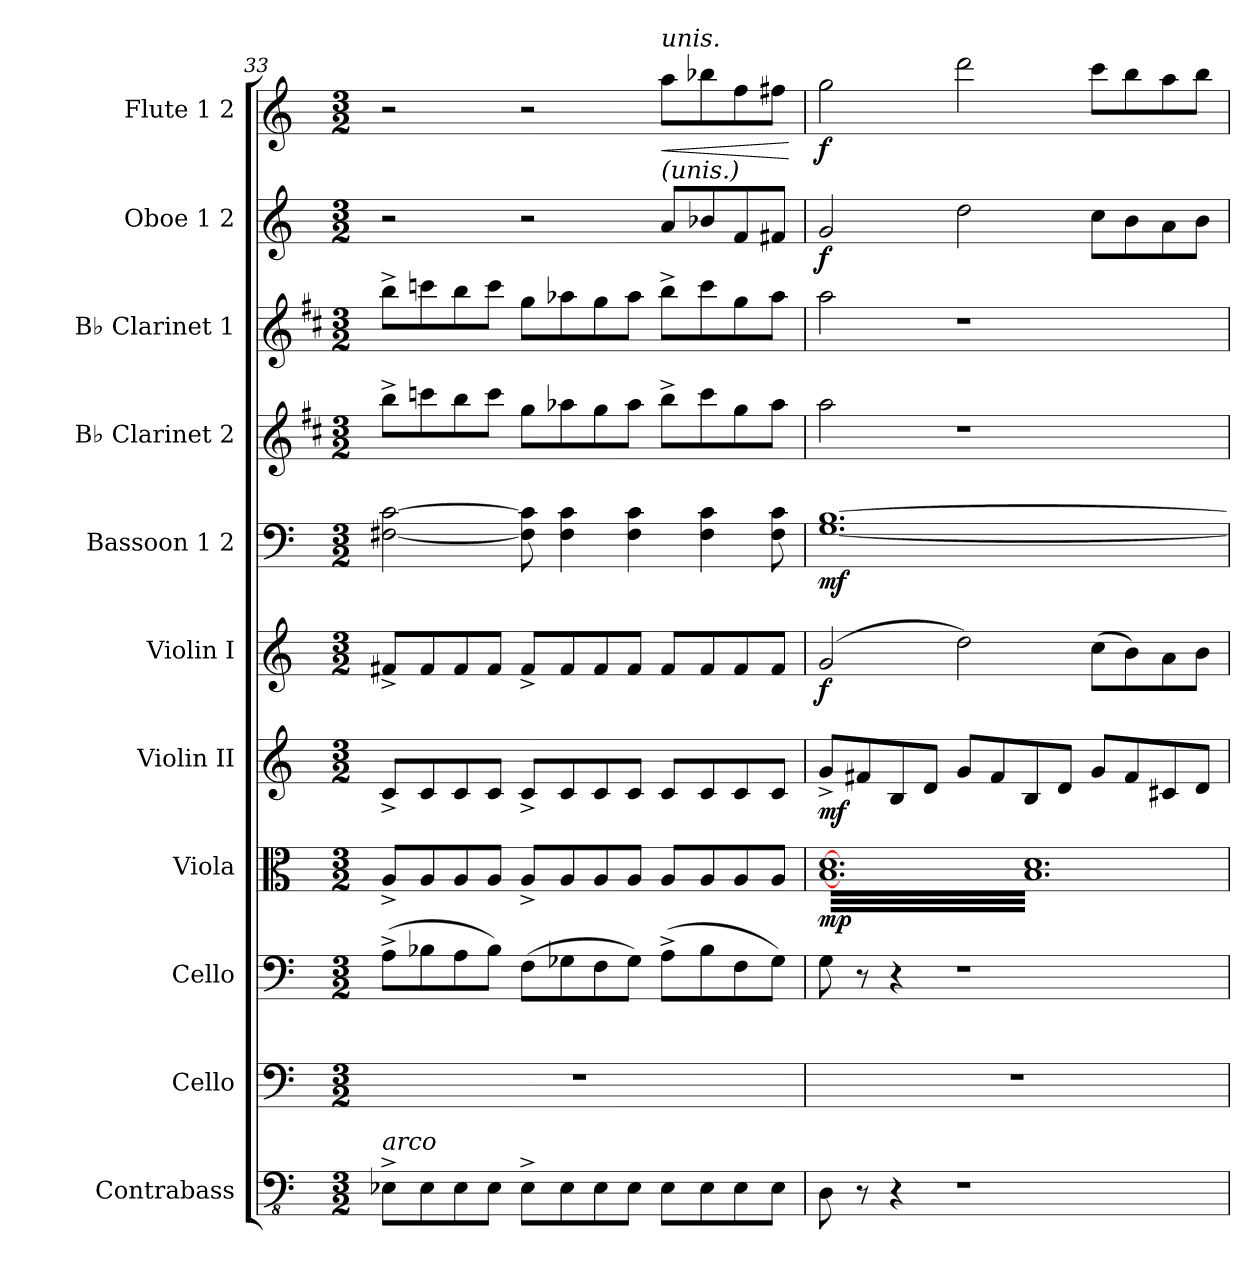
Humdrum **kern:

**kern	**kern	**kern	**kern	**dynam	**kern	**dynam	**kern	**dynam	**kern	**dynam	**kern	**kern	**kern	**dynam	**kern	**dynam
*part11	*part10	*part9	*part8	*part8	*part7	*part7	*part6	*part6	*part5	*part5	*part4	*part3	*part2	*part2	*part1	*part1
*staff11	*staff10	*staff9	*staff8	*staff8	*staff7	*staff7	*staff6	*staff6	*staff5	*staff5	*staff4	*staff3	*staff2	*staff2	*staff1	*staff1
*I"Contrabass	*I"Cello	*I"Cello	*I"Viola	*	*I"Violin II	*	*I"Violin I	*	*I"Bassoon 1               2	*	*I"B♭ Clarinet 2	*I"B♭ Clarinet 1	*I"Oboe 1           2	*	*I"Flute 1          2	*
*I'Cbs.	*I'Cl.	*I'Cl.	*I'Vla.	*	*I'Vln. 2	*	*I'Vln. I	*	*I'Bsn.	*	*I'Cl. 2	*I'Cl. 1	*I'Ob.	*	*I'Fl.	*
*clefFv4	*clefF4	*clefF4	*clefC3	*	*clefG2	*	*clefG2	*	*clefF4	*	*clefG2	*clefG2	*clefG2	*	*clefG2	*
*	*	*	*	*	*	*	*	*	*	*	*ITrd1c2	*ITrd1c2	*	*	*	*
*k[]	*k[]	*k[]	*k[]	*	*k[]	*	*k[]	*	*k[]	*	*k[]	*k[]	*k[]	*	*k[]	*
*M3/2	*M3/2	*M3/2	*M3/2	*	*M3/2	*	*M3/2	*	*M3/2	*	*M3/2	*M3/2	*M3/2	*	*M3/2	*
=33	=33	=33	=33	=33	=33	=33	=33	=33	=33	=33	=33	=33	=33	=33	=33	=33
!LO:TX:a:i:t=arco	!	!	!	!	!	!	!	!	!	!	!	!	!	!	!	!
8EE-X^\L	1.r	(8A^\L	8A^/L	.	8c^/L	.	8f#X^/L	.	[2F#X\ [2c\	.	8aa^\L	8aa^\L	2r	.	2r	.
8EE-\	.	8B-X\	8A/	.	8c/	.	8f#/	.	.	.	8bb-X\	8bb-X\	.	.	.	.
8EE-\	.	8A\	8A/	.	8c/	.	8f#/	.	.	.	8aa\	8aa\	.	.	.	.
8EE-\J	.	8B-\J)	8A/J	.	8c/J	.	8f#/J	.	.	.	8bb-\J	8bb-\J	.	.	.	.
8EE-^\L	.	(8F\L	8A^/L	.	8c^/L	.	8f#^/L	.	8F#\] 8c\]	.	8ff\L	8ff\L	2r	.	2r	.
8EE-\	.	8G-X\	8A/	.	8c/	.	8f#/	.	4F#\ 4c\	.	8gg-X\	8gg-X\	.	.	.	.
8EE-\	.	8F\	8A/	.	8c/	.	8f#/	.	.	.	8ff\	8ff\	.	.	.	.
8EE-\J	.	8G-\J)	8A/J	.	8c/J	.	8f#/J	.	4F#\ 4c\	.	8gg-\J	8gg-\J	.	.	.	.
!	!	!	!	!	!	!	!	!	!	!	!	!	!	!	!LO:TX:a:i:t=unis.	!
!	!	!	!	!	!	!	!	!	!	!	!	!	!LO:TX:a:i:t=(unis.)	!	!	!
!	!	!	!	!	!	!	!	!	!	!	!	!	!	!	!	!LO:HP:b
8EE-\L	.	(8A^\L	8A/L	.	8c/L	.	8f#/L	.	.	.	8aa^\L	8aa^\L	8a/L	.	8aa\L	<
8EE-\	.	8B-\	8A/	.	8c/	.	8f#/	.	4F#\ 4c\	.	8bb-\	8bb-\	8b-X/	.	8bb-X\	.
8EE-\	.	8F\	8A/	.	8c/	.	8f#/	.	.	.	8ff\	8ff\	8f/	.	8ff\	.
8EE-\J	.	8G-\J)	8A/J	.	8c/J	.	8f#/J	.	8F#\ 8c\	.	8gg-\J	8gg-\J	8f#X/J	.	8ff#X\J	.
.	.	.	.	.	.	.	.	.	.	.	.	.	.	.	.	[
!!LO:PB:g=z
=34	=34	=34	=34	=34	=34	=34	=34	=34	=34	=34	=34	=34	=34	=34	=34	=34
!	!	!	!LO:TX:a:i:t=div.	!	!	!	!	!	!	!	!	!	!	!	!	!
!	!	!	!	!LO:DY:b	!	!LO:DY:b	!	!LO:DY:b	!	!LO:DY:b	!	!	!	!LO:DY:b	!	!LO:DY:b
*	*	*	*tremolo	*	*	*	*	*	*	*	*	*	*	*	*	*
8DD\	1.r	8G\	[32B [32dLLL	mp	8g^/L	mf	(2g/	f	[1.G [1.B	mf	2gg\	2gg\	2g/	f	2gg\	f
.	.	.	32B 32d	.	.	.	.	.	.	.	.	.	.	.	.	.
.	.	.	32B 32d	.	.	.	.	.	.	.	.	.	.	.	.	.
.	.	.	32B 32d	.	.	.	.	.	.	.	.	.	.	.	.	.
8r	.	8r	32B 32d	.	8f#X/	.	.	.	.	.	.	.	.	.	.	.
.	.	.	32B 32d	.	.	.	.	.	.	.	.	.	.	.	.	.
.	.	.	32B 32d	.	.	.	.	.	.	.	.	.	.	.	.	.
.	.	.	32B 32d	.	.	.	.	.	.	.	.	.	.	.	.	.
4r	.	4r	32B 32d	.	8B/	.	.	.	.	.	.	.	.	.	.	.
.	.	.	32B 32d	.	.	.	.	.	.	.	.	.	.	.	.	.
.	.	.	32B 32d	.	.	.	.	.	.	.	.	.	.	.	.	.
.	.	.	32B 32d	.	.	.	.	.	.	.	.	.	.	.	.	.
.	.	.	32B 32d	.	8d/J	.	.	.	.	.	.	.	.	.	.	.
.	.	.	32B 32d	.	.	.	.	.	.	.	.	.	.	.	.	.
.	.	.	32B 32d	.	.	.	.	.	.	.	.	.	.	.	.	.
.	.	.	32B 32d	.	.	.	.	.	.	.	.	.	.	.	.	.
1r	.	1r	32B 32d	.	8g/L	.	2dd\)	.	.	.	1r	1r	2dd\	.	2ddd\	.
.	.	.	32B 32d	.	.	.	.	.	.	.	.	.	.	.	.	.
.	.	.	32B 32d	.	.	.	.	.	.	.	.	.	.	.	.	.
.	.	.	32B 32d	.	.	.	.	.	.	.	.	.	.	.	.	.
.	.	.	32B 32d	.	8f#/	.	.	.	.	.	.	.	.	.	.	.
.	.	.	32B 32d	.	.	.	.	.	.	.	.	.	.	.	.	.
.	.	.	32B 32d	.	.	.	.	.	.	.	.	.	.	.	.	.
.	.	.	32B 32d	.	.	.	.	.	.	.	.	.	.	.	.	.
.	.	.	32B 32d	.	8B/	.	.	.	.	.	.	.	.	.	.	.
.	.	.	32B 32d	.	.	.	.	.	.	.	.	.	.	.	.	.
.	.	.	32B 32d	.	.	.	.	.	.	.	.	.	.	.	.	.
.	.	.	32B 32d	.	.	.	.	.	.	.	.	.	.	.	.	.
.	.	.	32B 32d	.	8d/J	.	.	.	.	.	.	.	.	.	.	.
.	.	.	32B 32d	.	.	.	.	.	.	.	.	.	.	.	.	.
.	.	.	32B 32d	.	.	.	.	.	.	.	.	.	.	.	.	.
.	.	.	32B 32d	.	.	.	.	.	.	.	.	.	.	.	.	.
.	.	.	32B 32d	.	8g/L	.	(8cc\L	.	.	.	.	.	8cc\L	.	8ccc\L	.
.	.	.	32B 32d	.	.	.	.	.	.	.	.	.	.	.	.	.
.	.	.	32B 32d	.	.	.	.	.	.	.	.	.	.	.	.	.
.	.	.	32B 32d	.	.	.	.	.	.	.	.	.	.	.	.	.
.	.	.	32B 32d	.	8f#/	.	8b\)	.	.	.	.	.	8b\	.	8bb\	.
.	.	.	32B 32d	.	.	.	.	.	.	.	.	.	.	.	.	.
.	.	.	32B 32d	.	.	.	.	.	.	.	.	.	.	.	.	.
.	.	.	32B 32d	.	.	.	.	.	.	.	.	.	.	.	.	.
.	.	.	32B 32d	.	8c#X/	.	8a\	.	.	.	.	.	8a\	.	8aa\	.
.	.	.	32B 32d	.	.	.	.	.	.	.	.	.	.	.	.	.
.	.	.	32B 32d	.	.	.	.	.	.	.	.	.	.	.	.	.
.	.	.	32B 32d	.	.	.	.	.	.	.	.	.	.	.	.	.
.	.	.	32B 32d	.	8d/J	.	8b\J	.	.	.	.	.	8b\J	.	8bb\J	.
.	.	.	32B 32d	.	.	.	.	.	.	.	.	.	.	.	.	.
.	.	.	32B 32d	.	.	.	.	.	.	.	.	.	.	.	.	.
.	.	.	32B 32dJJJ	.	.	.	.	.	.	.	.	.	.	.	.	.
*	*	*	*Xtremolo	*	*	*	*	*	*	*	*	*	*	*	*	*
=	=	=	=	=	=	=	=	=	=	=	=	=	=	=	=	=
*-	*-	*-	*-	*-	*-	*-	*-	*-	*-	*-	*-	*-	*-	*-	*-	*-
